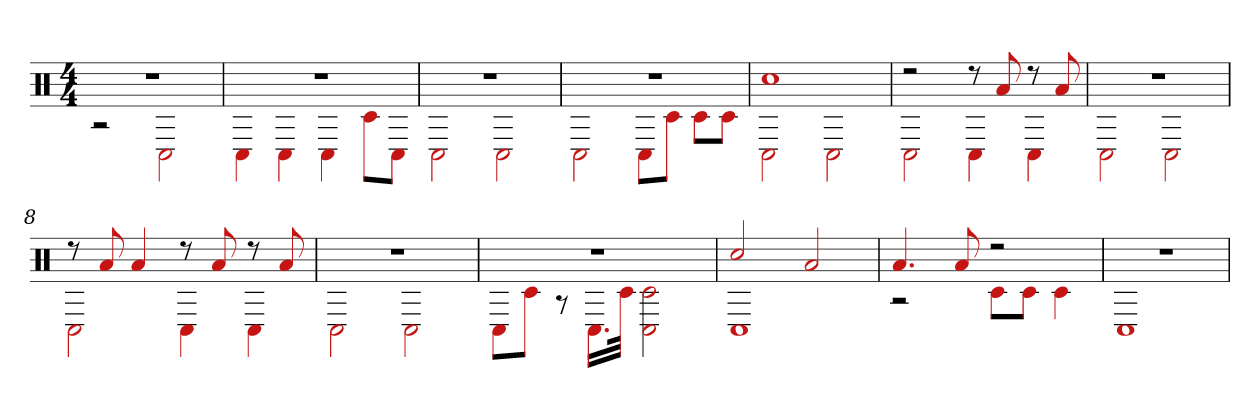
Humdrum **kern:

**kern
*part1
*staff1
*clefX
*k[]
*M4/4
=1
*^
1r	2r
.	2C#
=2	=2
1r	4C#
.	4C#
.	4C#
.	8c#L
.	8C#J
=3	=3
1r	2C#
.	2C#
=4	=4
1r	2C#
.	8C#L
.	8c#J
.	8c#L
.	8c#J
=5	=5
1cc#	2C#
.	2C#
=6	=6
2r	2C#
8r	4C#
8a	.
8r	4C#
8a	.
=7	=7
1r	2C#
.	2C#
=8	=8
8r	2C#
8a	.
4a	.
8r	4C#
8a	.
8r	4C#
8a	.
=9	=9
1r	2C#
.	2C#
=10	=10
1r	8C#L
.	8c#J
.	8r
.	16.C#LL
.	32c#JJk
.	2c# 2C#
=11	=11
2cc#	1C#
2a	.
=12	=12
4.a	2r
8a	.
2r	8c#L
.	8c#J
.	4c#
=13	=13
1r	1C#
*v	*v
=
*-
